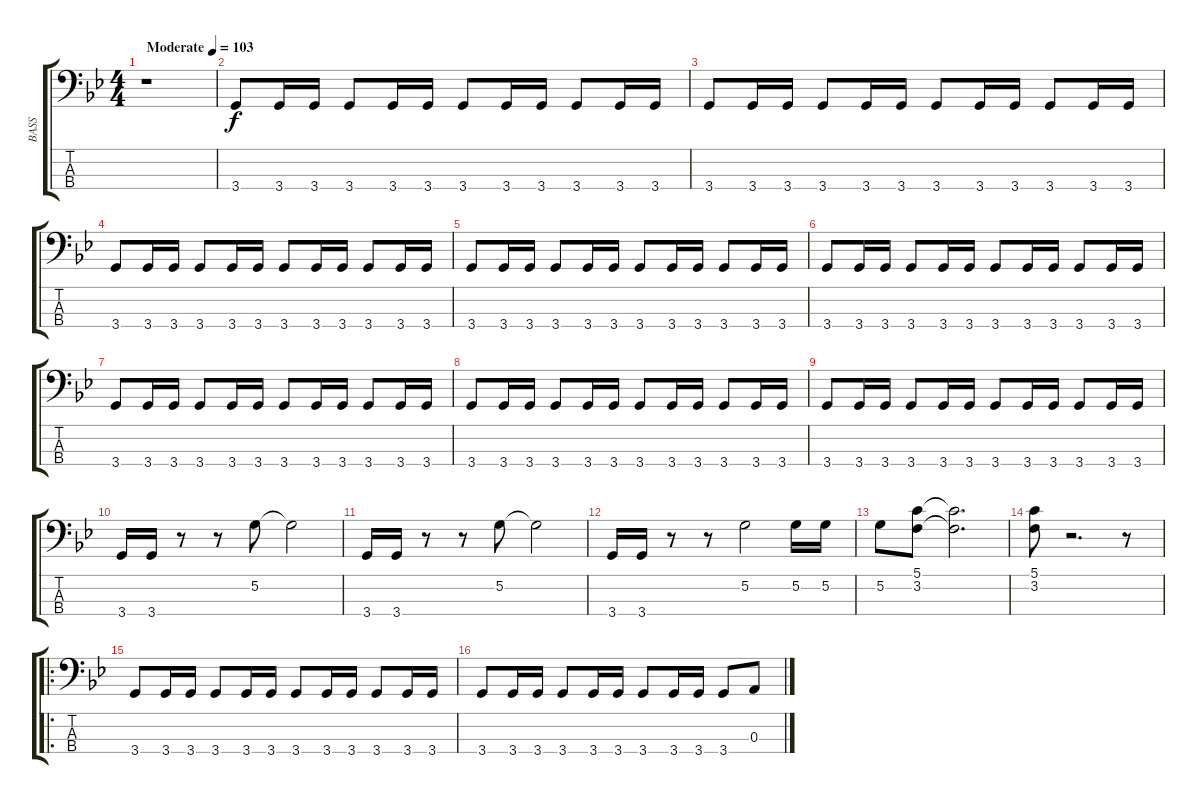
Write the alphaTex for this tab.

\track ("BASS" "BASS") {instrument electricbasspick}
\staff {score tabs}
\tuning (G2 D2 A1 E1) {hide}
\ts (4 4)
\tempo (103 "Moderate")
\clef f4
\ks bb
r.1{dy f instrument electricbasspick} |
3.4.8 3.4.16 3.4.16 3.4.8 3.4.16 3.4.16 3.4.8 3.4.16 3.4.16 3.4.8 3.4.16 3.4.16 |
3.4.8 3.4.16 3.4.16 3.4.8 3.4.16 3.4.16 3.4.8 3.4.16 3.4.16 3.4.8 3.4.16 3.4.16 |
3.4.8 3.4.16 3.4.16 3.4.8 3.4.16 3.4.16 3.4.8 3.4.16 3.4.16 3.4.8 3.4.16 3.4.16 |
3.4.8 3.4.16 3.4.16 3.4.8 3.4.16 3.4.16 3.4.8 3.4.16 3.4.16 3.4.8 3.4.16 3.4.16 |
3.4.8 3.4.16 3.4.16 3.4.8 3.4.16 3.4.16 3.4.8 3.4.16 3.4.16 3.4.8 3.4.16 3.4.16 |
3.4.8 3.4.16 3.4.16 3.4.8 3.4.16 3.4.16 3.4.8 3.4.16 3.4.16 3.4.8 3.4.16 3.4.16 |
3.4.8 3.4.16 3.4.16 3.4.8 3.4.16 3.4.16 3.4.8 3.4.16 3.4.16 3.4.8 3.4.16 3.4.16 |
3.4.8 3.4.16 3.4.16 3.4.8 3.4.16 3.4.16 3.4.8 3.4.16 3.4.16 3.4.8 3.4.16 3.4.16 |
3.4.16 3.4.16 r.8 r.8 5.2.8 5.2{t}.2 |
3.4.16 3.4.16 r.8 r.8 5.2.8 5.2{t}.2 |
3.4.16 3.4.16 r.8 r.8 5.2.2 5.2.16 5.2.16 |
5.2.8 (5.1 3.2).8 (5.1{t} 3.2{t}).2{d} |
(5.1 3.2).8 r.2{d} r.8 |
\ro
3.4.8 3.4.16 3.4.16 3.4.8 3.4.16 3.4.16 3.4.8 3.4.16 3.4.16 3.4.8 3.4.16 3.4.16 |
3.4.8 3.4.16 3.4.16 3.4.8 3.4.16 3.4.16 3.4.8 3.4.16 3.4.16 3.4.8 0.3.8
